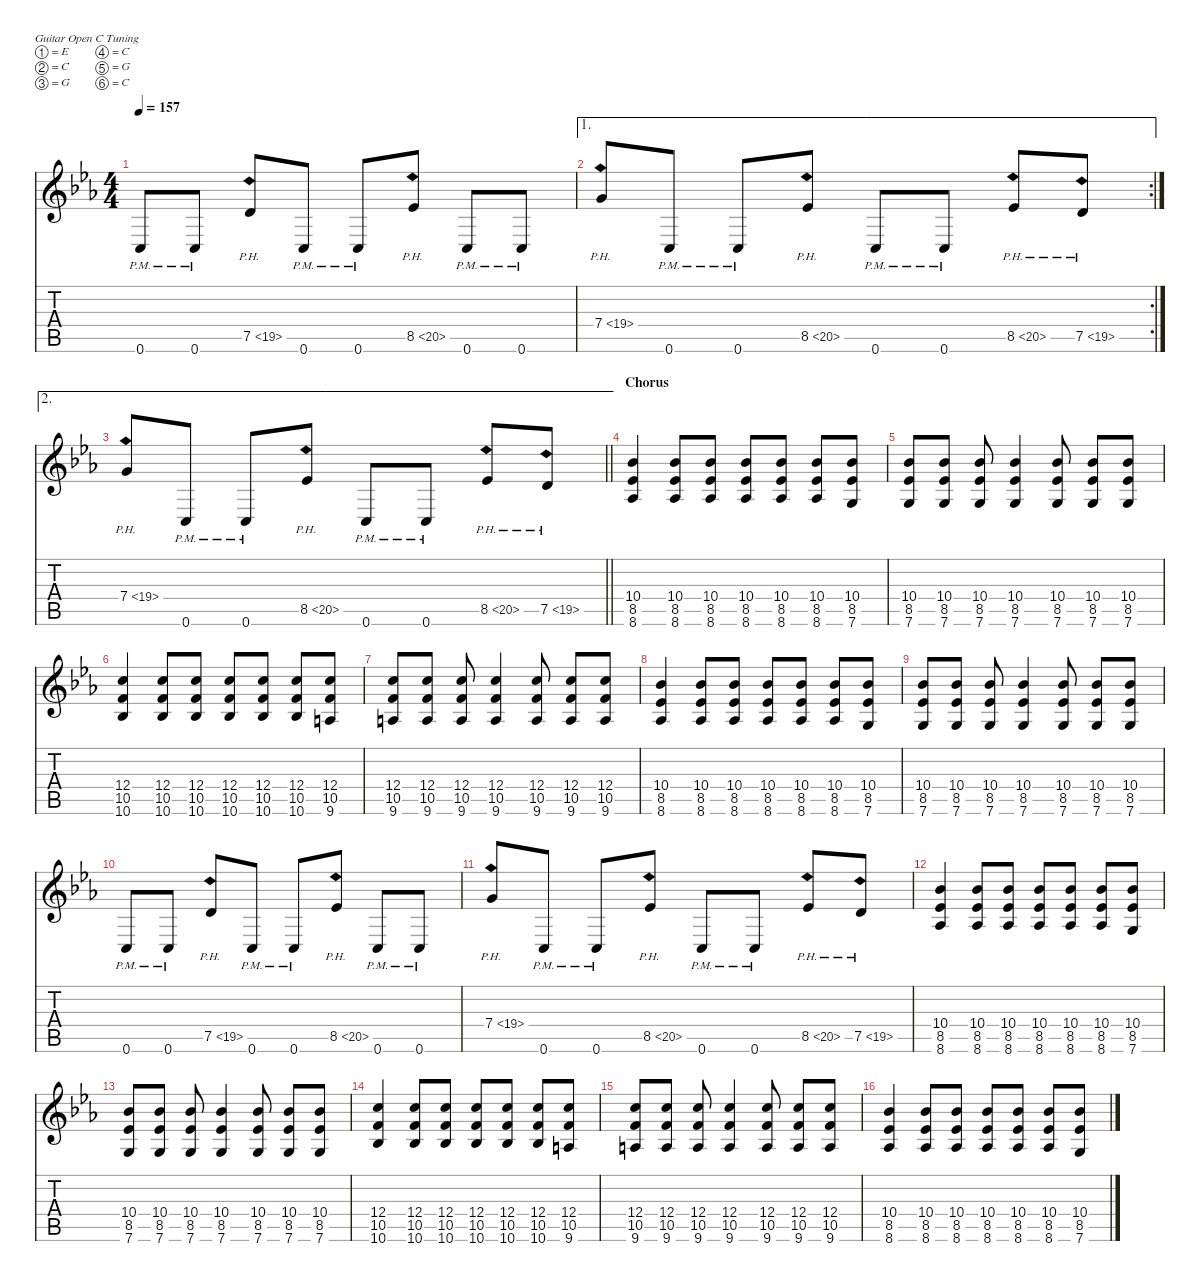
\defaultSystemsLayout 4
\hideDynamics
\bracketExtendMode nobrackets
\singleTrackTrackNamePolicy hidden
\multiTrackTrackNamePolicy hidden
\firstSystemTrackNameMode fullname
\otherSystemsTrackNameOrientation horizontal
\track ("Guitar Two" "dist.guit.") {mute instrument distortionguitar}
\staff {score tabs}
\tuning (E4 C4 G3 C3 G2 C2)
\ts (4 4)
\tempo 157
\clef g2
\ks cminor
0.6{pm acc forcenatural}.8{dy f} 0.6{pm acc forcenatural}.8 7.5{ph 12 acc forcenatural}.8 0.6{pm acc forcenatural}.8 0.6{pm acc forcenatural}.8 8.5{ph 12 acc b}.8 0.6{pm acc forcenatural}.8 0.6{pm acc forcenatural}.8 |
\ae 1
\rc 2
7.4{ph 12 acc forcenatural}.8 0.6{pm acc forcenatural}.8 0.6{pm acc forcenatural}.8 8.5{ph 12 acc b}.8 0.6{pm acc forcenatural}.8 0.6{pm acc forcenatural}.8 8.5{ph 12 acc b}.8 7.5{ph 12 acc forcenatural}.8 |
\ae 2
\barLineRight lightlight
7.4{ph 12 acc forcenatural}.8 0.6{pm acc forcenatural}.8 0.6{pm acc forcenatural}.8 8.5{ph 12 acc b}.8 0.6{pm acc forcenatural}.8 0.6{pm acc forcenatural}.8 8.5{ph 12 acc b}.8 7.5{ph 12 acc forcenatural}.8 |
\section ("" "Chorus")
(10.4{acc b} 8.5{acc b} 8.6{acc b}).4 (10.4{acc b} 8.5{acc b} 8.6{acc b}).8 (10.4{acc b} 8.5{acc b} 8.6{acc b}).8 (10.4{acc b} 8.5{acc b} 8.6{acc b}).8 (10.4{acc b} 8.5{acc b} 8.6{acc b}).8 (10.4{acc b} 8.5{acc b} 8.6{acc b}).8 (10.4{acc b} 8.5{acc b} 7.6{acc forcenatural}).8 |
(10.4{acc b} 8.5{acc b} 7.6{acc forcenatural}).8 (10.4{acc b} 8.5{acc b} 7.6{acc forcenatural}).8 (10.4{acc b} 8.5{acc b} 7.6{acc forcenatural}).8 (10.4{acc b} 8.5{acc b} 7.6{acc forcenatural}).4 (10.4{acc b} 8.5{acc b} 7.6{acc forcenatural}).8 (10.4{acc b} 8.5{acc b} 7.6{acc forcenatural}).8 (10.4{acc b} 8.5{acc b} 7.6{acc forcenatural}).8 |
(12.4{acc forcenatural} 10.5{acc forcenatural} 10.6{acc b}).4 (12.4{acc forcenatural} 10.5{acc forcenatural} 10.6{acc b}).8 (12.4{acc forcenatural} 10.5{acc forcenatural} 10.6{acc b}).8 (12.4{acc forcenatural} 10.5{acc forcenatural} 10.6{acc b}).8 (12.4{acc forcenatural} 10.5{acc forcenatural} 10.6{acc b}).8 (12.4{acc forcenatural} 10.5{acc forcenatural} 10.6{acc b}).8 (12.4{acc forcenatural} 10.5{acc forcenatural} 9.6{acc forcenatural}).8 |
(12.4{acc forcenatural} 10.5{acc forcenatural} 9.6{acc forcenatural}).8 (12.4{acc forcenatural} 10.5{acc forcenatural} 9.6{acc forcenatural}).8 (12.4{acc forcenatural} 10.5{acc forcenatural} 9.6{acc forcenatural}).8 (12.4{acc forcenatural} 10.5{acc forcenatural} 9.6{acc forcenatural}).4 (12.4{acc forcenatural} 10.5{acc forcenatural} 9.6{acc forcenatural}).8 (12.4{acc forcenatural} 10.5{acc forcenatural} 9.6{acc forcenatural}).8 (12.4{acc forcenatural} 10.5{acc forcenatural} 9.6{acc forcenatural}).8 |
(10.4{acc b} 8.5{acc b} 8.6{acc b}).4 (10.4{acc b} 8.5{acc b} 8.6{acc b}).8 (10.4{acc b} 8.5{acc b} 8.6{acc b}).8 (10.4{acc b} 8.5{acc b} 8.6{acc b}).8 (10.4{acc b} 8.5{acc b} 8.6{acc b}).8 (10.4{acc b} 8.5{acc b} 8.6{acc b}).8 (10.4{acc b} 8.5{acc b} 7.6{acc forcenatural}).8 |
(10.4{acc b} 8.5{acc b} 7.6{acc forcenatural}).8 (10.4{acc b} 8.5{acc b} 7.6{acc forcenatural}).8 (10.4{acc b} 8.5{acc b} 7.6{acc forcenatural}).8 (10.4{acc b} 8.5{acc b} 7.6{acc forcenatural}).4 (10.4{acc b} 8.5{acc b} 7.6{acc forcenatural}).8 (10.4{acc b} 8.5{acc b} 7.6{acc forcenatural}).8 (10.4{acc b} 8.5{acc b} 7.6{acc forcenatural}).8 |
0.6{pm acc forcenatural}.8 0.6{pm acc forcenatural}.8 7.5{ph 12 acc forcenatural}.8 0.6{pm acc forcenatural}.8 0.6{pm acc forcenatural}.8 8.5{ph 12 acc b}.8 0.6{pm acc forcenatural}.8 0.6{pm acc forcenatural}.8 |
7.4{ph 12 acc forcenatural}.8 0.6{pm acc forcenatural}.8 0.6{pm acc forcenatural}.8 8.5{ph 12 acc b}.8 0.6{pm acc forcenatural}.8 0.6{pm acc forcenatural}.8 8.5{ph 12 acc b}.8 7.5{ph 12 acc forcenatural}.8 |
(10.4{acc b} 8.5{acc b} 8.6{acc b}).4 (10.4{acc b} 8.5{acc b} 8.6{acc b}).8 (10.4{acc b} 8.5{acc b} 8.6{acc b}).8 (10.4{acc b} 8.5{acc b} 8.6{acc b}).8 (10.4{acc b} 8.5{acc b} 8.6{acc b}).8 (10.4{acc b} 8.5{acc b} 8.6{acc b}).8 (10.4{acc b} 8.5{acc b} 7.6{acc forcenatural}).8 |
(10.4{acc b} 8.5{acc b} 7.6{acc forcenatural}).8 (10.4{acc b} 8.5{acc b} 7.6{acc forcenatural}).8 (10.4{acc b} 8.5{acc b} 7.6{acc forcenatural}).8 (10.4{acc b} 8.5{acc b} 7.6{acc forcenatural}).4 (10.4{acc b} 8.5{acc b} 7.6{acc forcenatural}).8 (10.4{acc b} 8.5{acc b} 7.6{acc forcenatural}).8 (10.4{acc b} 8.5{acc b} 7.6{acc forcenatural}).8 |
(12.4{acc forcenatural} 10.5{acc forcenatural} 10.6{acc b}).4 (12.4{acc forcenatural} 10.5{acc forcenatural} 10.6{acc b}).8 (12.4{acc forcenatural} 10.5{acc forcenatural} 10.6{acc b}).8 (12.4{acc forcenatural} 10.5{acc forcenatural} 10.6{acc b}).8 (12.4{acc forcenatural} 10.5{acc forcenatural} 10.6{acc b}).8 (12.4{acc forcenatural} 10.5{acc forcenatural} 10.6{acc b}).8 (12.4{acc forcenatural} 10.5{acc forcenatural} 9.6{acc forcenatural}).8 |
(12.4{acc forcenatural} 10.5{acc forcenatural} 9.6{acc forcenatural}).8 (12.4{acc forcenatural} 10.5{acc forcenatural} 9.6{acc forcenatural}).8 (12.4{acc forcenatural} 10.5{acc forcenatural} 9.6{acc forcenatural}).8 (12.4{acc forcenatural} 10.5{acc forcenatural} 9.6{acc forcenatural}).4 (12.4{acc forcenatural} 10.5{acc forcenatural} 9.6{acc forcenatural}).8 (12.4{acc forcenatural} 10.5{acc forcenatural} 9.6{acc forcenatural}).8 (12.4{acc forcenatural} 10.5{acc forcenatural} 9.6{acc forcenatural}).8 |
(10.4{acc b} 8.5{acc b} 8.6{acc b}).4 (10.4{acc b} 8.5{acc b} 8.6{acc b}).8 (10.4{acc b} 8.5{acc b} 8.6{acc b}).8 (10.4{acc b} 8.5{acc b} 8.6{acc b}).8 (10.4{acc b} 8.5{acc b} 8.6{acc b}).8 (10.4{acc b} 8.5{acc b} 8.6{acc b}).8 (10.4{acc b} 8.5{acc b} 7.6{acc forcenatural}).8
